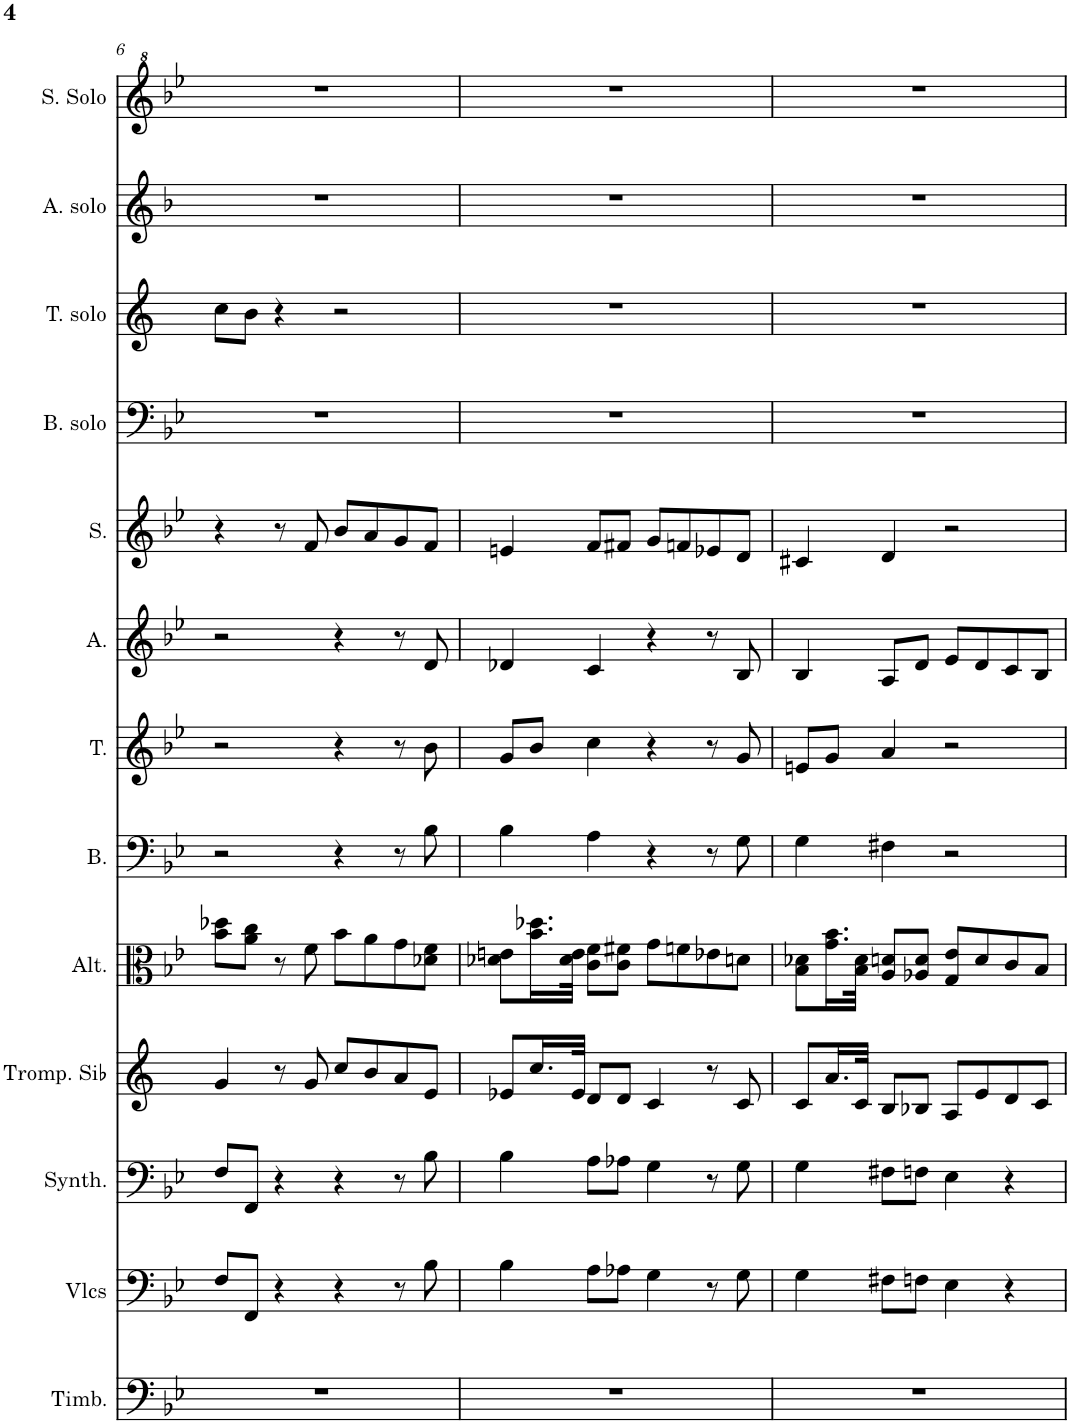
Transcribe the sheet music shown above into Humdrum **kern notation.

**kern	**kern	**kern	**kern	**kern	**kern	**kern	**kern	**kern	**kern	**kern	**kern	**kern
*part13	*part12	*part11	*part10	*part9	*part8	*part7	*part6	*part5	*part4	*part3	*part2	*part1
*staff13	*staff12	*staff11	*staff10	*staff9	*staff8	*staff7	*staff6	*staff5	*staff4	*staff3	*staff2	*staff1
*I"Timbales, Staff-1	*I"Violoncelles, D'Bass/Strings, etc	*I"Synthétiseur d'instruments à cordes, Synth strings, etc	*I"Trompette en Sib, Synth strings 2	*I"Altos, 1st violins	*I"Basse	*I"Ténor	*I"Alto	*I"Soprano	*I"Basse Solo	*I"Tenor Solo	*I"Alto Solo	*I"Soprano Solo
*I'Timb.	*I'Vlcs	*I'Synth.	*I'Tromp. Sib	*I'Alt.	*I'B.	*I'T.	*I'A.	*I'S.	*I'B. solo	*I'T. solo	*I'A. solo	*I'S. Solo
!!LO:PB:g=z
*clefF4	*clefF4	*clefF4	*clefG2	*clefC3	*clefF4	*clefG2	*clefG2	*clefG2	*clefF4	*clefG2	*clefG2	*clefG^2
*	*	*	*Trd1c2	*	*	*	*	*	*	*Trd8c14	*Trd4c7	*
*k[b-e-]	*k[b-e-]	*k[b-e-]	*k[]	*k[b-e-]	*k[b-e-]	*k[b-e-]	*k[b-e-]	*k[b-e-]	*k[b-e-]	*k[]	*k[b-]	*k[b-e-]
*M4/4	*M4/4	*M4/4	*M4/4	*M4/4	*M4/4	*M4/4	*M4/4	*M4/4	*M4/4	*M4/4	*M4/4	*M4/4
=6	=6	=6	=6	=6	=6	=6	=6	=6	=6	=6	=6	=6
1r	8F/L	8F/L	4g/	8b-\ 8dd-X\L	2r	2r	2r	4r	1r	8cc\L	1r	1r
.	8FF/J	8FF/J	.	8a\ 8cc\J	.	.	.	.	.	8b\J	.	.
.	4r	4r	8r	8r	.	.	.	8r	.	4r	.	.
.	.	.	8g/	8f\	.	.	.	8f/	.	.	.	.
.	4r	4r	8cc/L	8b-\L	4r	4r	4r	8b-/L	.	2r	.	.
.	.	.	8b/	8a\	.	.	.	8a/	.	.	.	.
.	8r	8r	8a/	8g\	8r	8r	8r	8g/	.	.	.	.
.	8B-\	8B-\	8e/J	8d-X\ 8f\J	8B-\	8b-\	8d/	8f/J	.	.	.	.
=7	=7	=7	=7	=7	=7	=7	=7	=7	=7	=7	=7	=7
1r	4B-\	4B-\	8e-X/L	8d-X\ 8en\L	4B-\	8g/L	4d-X/	4en/	1r	1r	1r	1r
.	.	.	16.cc/L	16.b-\ 16.dd-X\L	.	8b-/J	.	.	.	.	.	.
.	.	.	32e-/JJk	32d-\ 32e\JJk	.	.	.	.	.	.	.	.
.	8A\L	8A\L	8d/L	8c\ 8f\L	4A\	4cc\	4c/	8f/L	.	.	.	.
.	8A-X\J	8A-X\J	8d/J	8c\ 8f#X\J	.	.	.	8f#X/J	.	.	.	.
.	4G\	4G\	4c/	8g\L	4r	4r	4r	8g/L	.	.	.	.
.	.	.	.	8fn\	.	.	.	8fn/	.	.	.	.
.	8r	8r	8r	8e-X\	8r	8r	8r	8e-X/	.	.	.	.
.	8G\	8G\	8c/	8dn\J	8G\	8g/	8B-/	8d/J	.	.	.	.
=8	=8	=8	=8	=8	=8	=8	=8	=8	=8	=8	=8	=8
1r	4G\	4G\	8c/L	8B-\ 8d-X\L	4G\	8en/L	4B-/	4c#X/	1r	1r	1r	1r
.	.	.	16.a/L	16.g\ 16.b-\L	.	8g/J	.	.	.	.	.	.
.	.	.	32c/JJk	32B-\ 32d-\JJk	.	.	.	.	.	.	.	.
.	8F#X\L	8F#X\L	8B/L	8A/ 8dn/L	4F#X\	4a/	8A/L	4d/	.	.	.	.
.	8Fn\J	8Fn\J	8B-X/J	8A-X/ 8d/J	.	.	8d/J	.	.	.	.	.
.	4E-\	4E-\	8A/L	8G/ 8e-/L	2r	2r	8e-/L	2r	.	.	.	.
.	.	.	8e/	8d/	.	.	8d/	.	.	.	.	.
.	4r	4r	8d/	8c/	.	.	8c/	.	.	.	.	.
.	.	.	8c/J	8B-/J	.	.	8B-/J	.	.	.	.	.
=	=	=	=	=	=	=	=	=	=	=	=	=
*-	*-	*-	*-	*-	*-	*-	*-	*-	*-	*-	*-	*-
